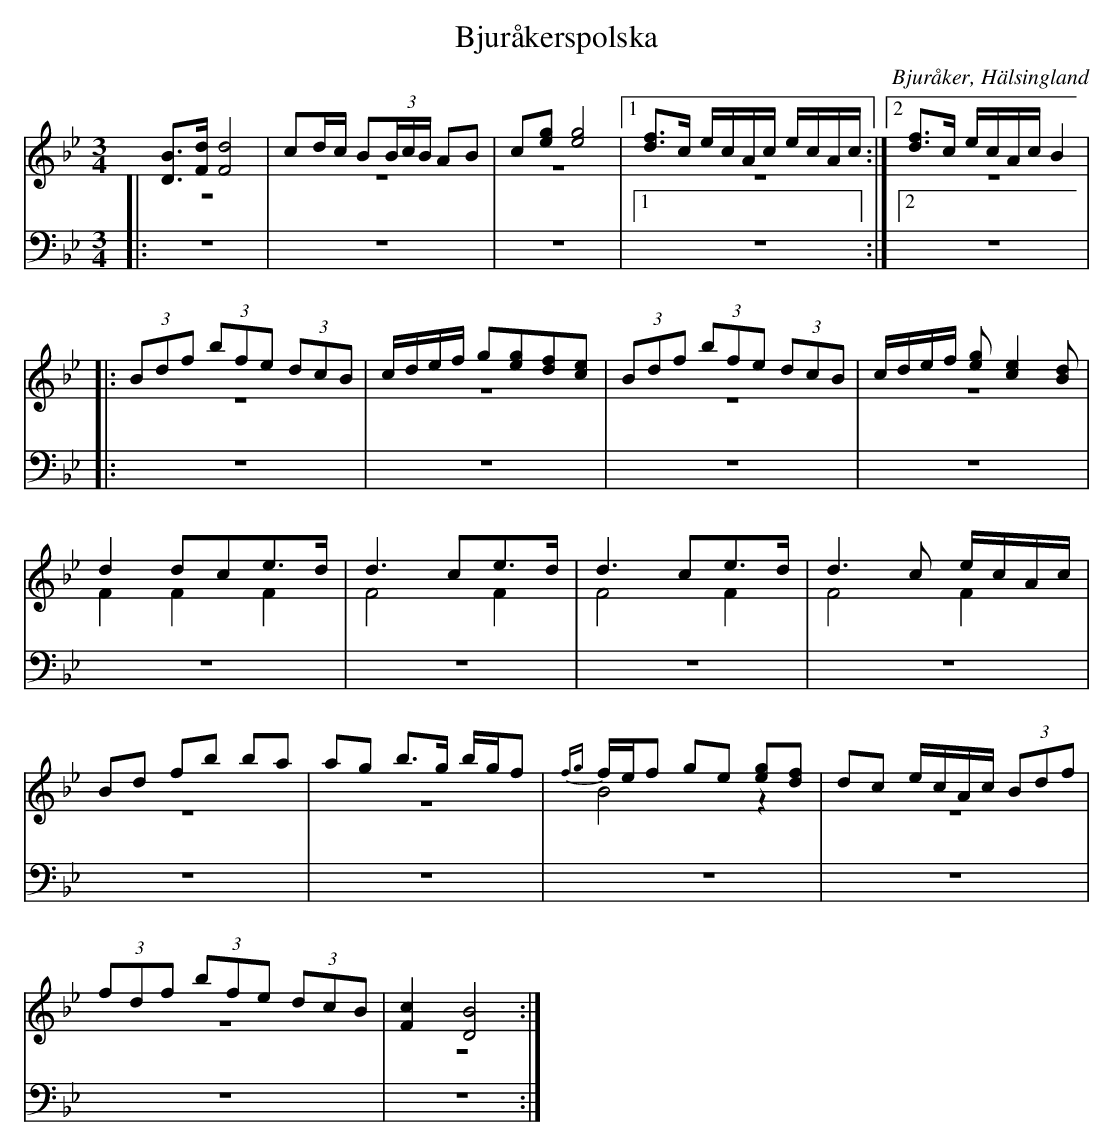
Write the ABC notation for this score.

X:1
T: Bjuråkerspolska
O: Bjuråker, Hälsingland
M: 3/4
L: 1/8
K: Bb
V:1
V:2 merge
V:3
V:1
[DB]>[Fd] [F4d4]|cd/c/ B(3B/c/B/ AB|c[eg] [e4g4]  |1[df]>c e/c/A/c/ e/c/A/c/:|2[df]>c e/c/A/c/ B2|
|:(3Bdf  (3bfe (3dcB |c/d/e/f/ g[eg][df][ce]|(3Bdf  (3bfe (3dcB |c/d/e/f/ [eg][c2e2][Bd]|
d2 dce>d|d3 ce>d|d3 ce>d|d3 c e/c/A/c/ |
Bd fb ba|ag b>g b/g/f|{fg}f/e/f ge [eg][df]|dc e/c/A/c/ (3Bdf|
(3fdf (3bfe (3dcB|[F2c2] [D4B4]:|
V:2
|: z6| z6|z6|1z6:|2 z6|
|:z6|z6|z6|z6|
F2 F2 F2|F4 F2|F4 F2|F4 F2|
z6|z6|B4 z2|z6|
z6|z6:|
V:3 clef=bass
|: z6| z6|z6|1z6:|2 z6|
|:z6| z6|z6|z6|
z6|z6|z6|z6|
z6|z6|z6|z6|
z6|z6:|
